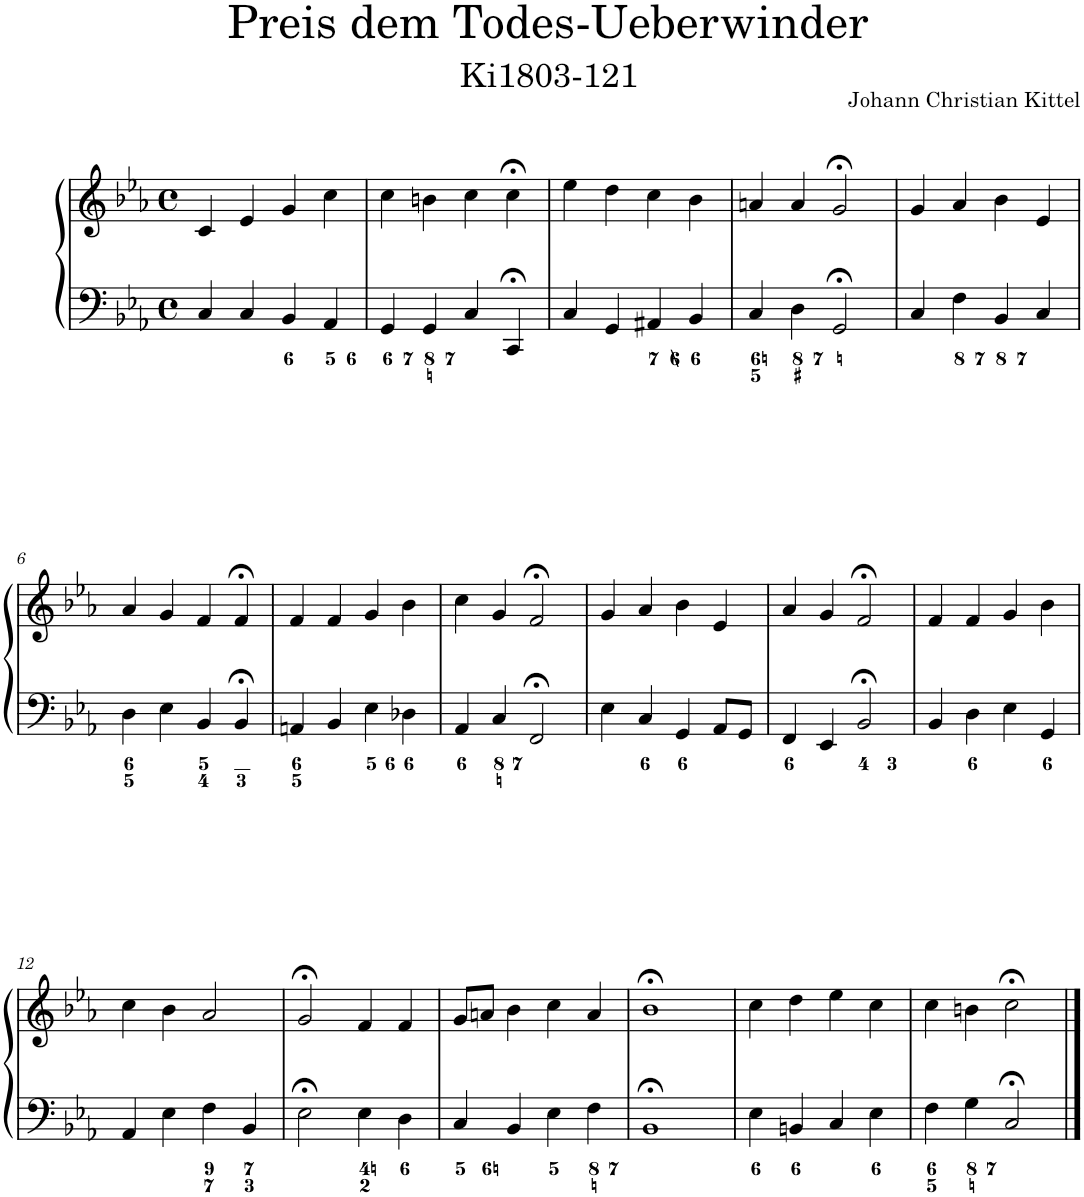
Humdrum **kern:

**kern	**kern
*part1	*part1
*staff2	*staff1
*I"Piano	*
*I'Pno.	*
*clefF4	*clefG2
*k[b-e-a-]	*k[b-e-a-]
*M4/4	*M4/4
*met(c)	*met(c)
=1	=1
4C/	4c/
4C/	4e-/
4BB-/	4g/
4AA-/	4cc\
=2	=2
4GG/	4cc\
4GG/	4bn\
4C/	4cc\
4CC;</	4cc;<\
=3	=3
4C/	4ee-\
4GG/	4dd\
4AA#X/	4cc\
4BB-/	4b-\
=4	=4
4C/	4an/
4D\	4a/
2GG;</	2g;</
=5	=5
4C/	4g/
4F\	4a-/
4BB-/	4b-\
4C/	4e-/
!!LO:LB:g=z
=6	=6
4D\	4a-/
4E-\	4g/
4BB-/	4f/
4BB-;</	4f;</
=7	=7
4AAn/	4f/
4BB-/	4f/
4E-\	4g/
4D-X\	4b-\
=8	=8
4AA-/	4cc\
4C/	4g/
2FF;</	2f;</
=9	=9
4E-\	4g/
4C/	4a-/
4GG/	4b-\
8AA-/L	4e-/
8GG/J	.
=10	=10
4FF/	4a-/
4EE-/	4g/
2BB-;</	2f;</
=11	=11
4BB-/	4f/
4D\	4f/
4E-\	4g/
4GG/	4b-\
!!LO:LB:g=z
=12	=12
4AA-/	4cc\
4E-\	4b-\
4F\	2a-/
4BB-/	.
=13	=13
2E-;<\	2g;</
4E-\	4f/
4D\	4f/
=14	=14
4C/	8g/L
.	8an/J
4BB-/	4b-\
4E-\	4cc\
4F\	4a/
=15	=15
1BB-;<	1b-;<
=16	=16
4E-\	4cc\
4BBn/	4dd\
4C/	4ee-\
4E-\	4cc\
=17	=17
4F\	4cc\
4G\	4bn\
2C;</	2cc;<\
==	==
*-	*-
